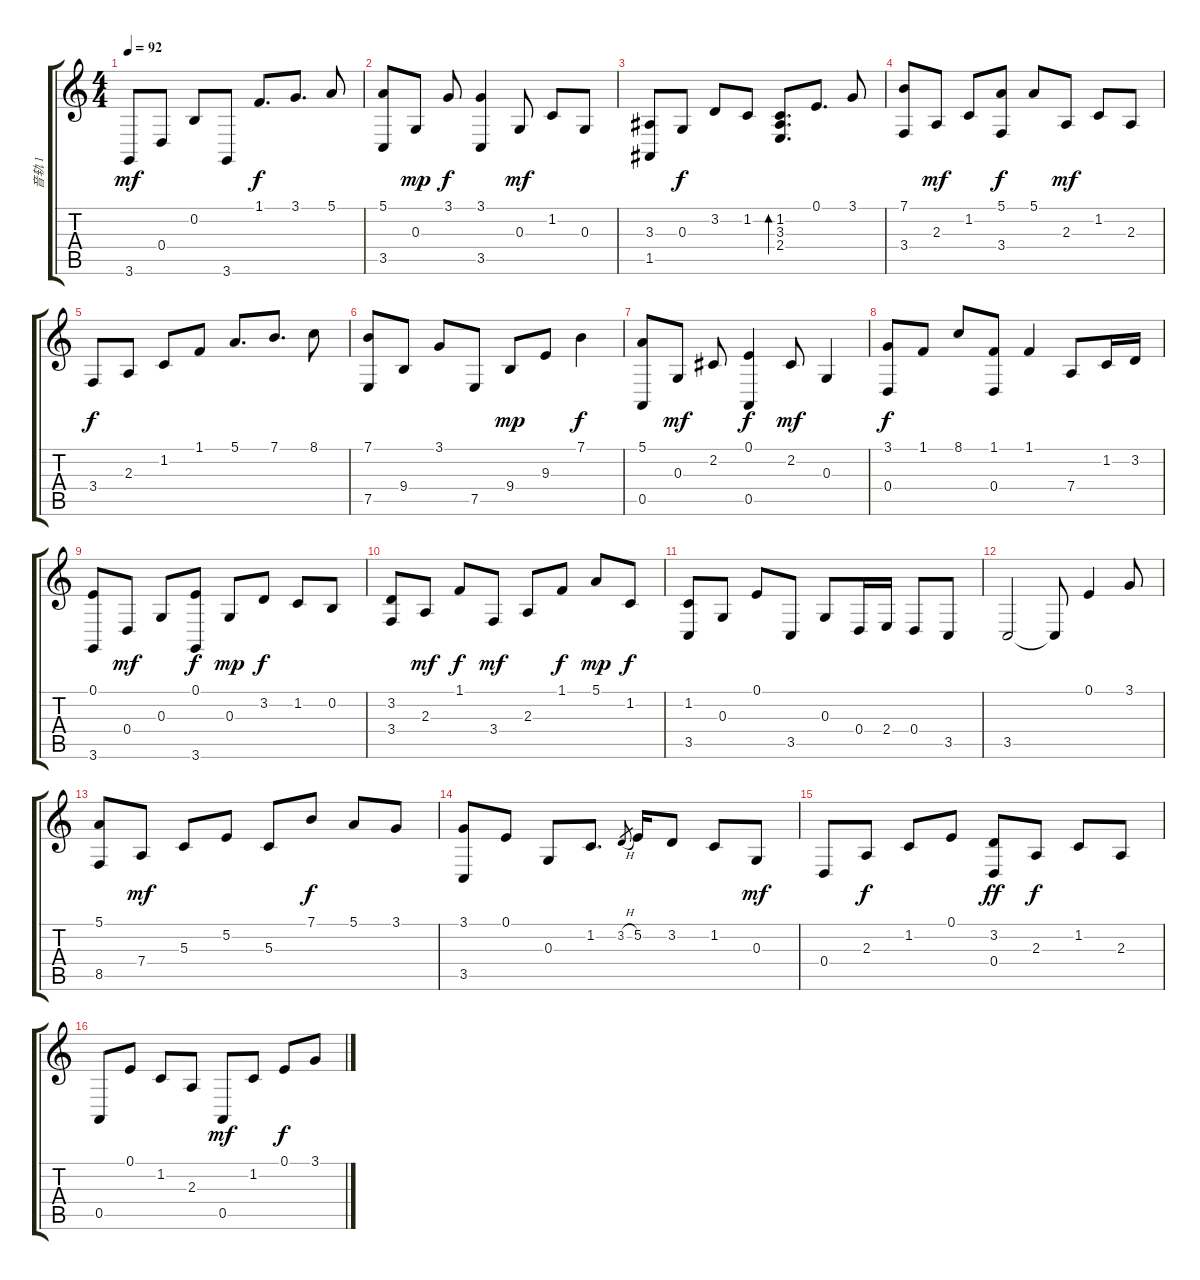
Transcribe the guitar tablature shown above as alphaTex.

\track ("音轨 1" "音轨 1") {instrument acousticgrandpiano}
\staff {score tabs}
\tuning (E4 B3 G3 D3 A2 E2) {hide}
\ts (4 4)
\tempo 92
\clef g2
\ks c
3.6.8{dy mf} 0.4.8 0.2.8 3.6.8 1.1.8{d dy f} 3.1.8{d} 5.1.8 |
(5.1 3.5).8 0.3.8{dy mp} 3.1.8{dy f} (3.1 3.5).4 0.3.8{dy mf} 1.2.8 0.3.8 |
(3.3 1.5).8 0.3.8{dy f} 3.2.8 1.2.8 (1.2 3.3 2.4).8{d bd 240} 0.1.8{d} 3.1.8 |
(7.1 3.4).8 2.3.8{dy mf} 1.2.8 (5.1 3.4).8{dy f} 5.1.8 2.3.8{dy mf} 1.2.8 2.3.8 |
3.4.8{dy f} 2.3.8 1.2.8 1.1.8 5.1.8{d} 7.1.8{d} 8.1.8 |
(7.1 7.5).8 9.4.8 3.1.8 7.5.8 9.4.8{dy mp} 9.3.8 7.1.4{dy f} |
(5.1 0.5).8 0.3.8{dy mf} 2.2.8 (0.1 0.5).4{dy f} 2.2.8{dy mf} 0.3.4 |
(3.1 0.4).8{dy f} 1.1.8 8.1.8 (1.1 0.4).8 1.1.4 7.4.8 1.2.16 3.2.16 |
(0.1 3.6).8 0.4.8{dy mf} 0.3.8 (0.1 3.6).8{dy f} 0.3.8{dy mp} 3.2.8{dy f} 1.2.8 0.2.8 |
(3.2 3.4).8 2.3.8{dy mf} 1.1.8{dy f} 3.4.8{dy mf} 2.3.8 1.1.8{dy f} 5.1.8{dy mp} 1.2.8{dy f} |
(1.2 3.5).8 0.3.8 0.1.8 3.5.8 0.3.8 0.4.16 2.4.16 0.4.8 3.5.8 |
3.5.2 3.5{t}.8 0.1.4 3.1.8 |
(5.1 8.5).8 7.4.8{dy mf} 5.3.8 5.2.8 5.3.8 7.1.8{dy f} 5.1.8 3.1.8 |
(3.1 3.5).8 0.1.8 0.3.8 1.2.8{d} 3.2{h}.8{gr} 5.2.16 3.2.8 1.2.8 0.3.8{dy mf} |
0.4.8 2.3.8{dy f} 1.2.8 0.1.8 (3.2 0.4).8{dy ff} 2.3.8{dy f} 1.2.8 2.3.8 |
0.5.8 0.1.8 1.2.8 2.3.8 0.5.8{dy mf} 1.2.8 0.1.8{dy f} 3.1.8
